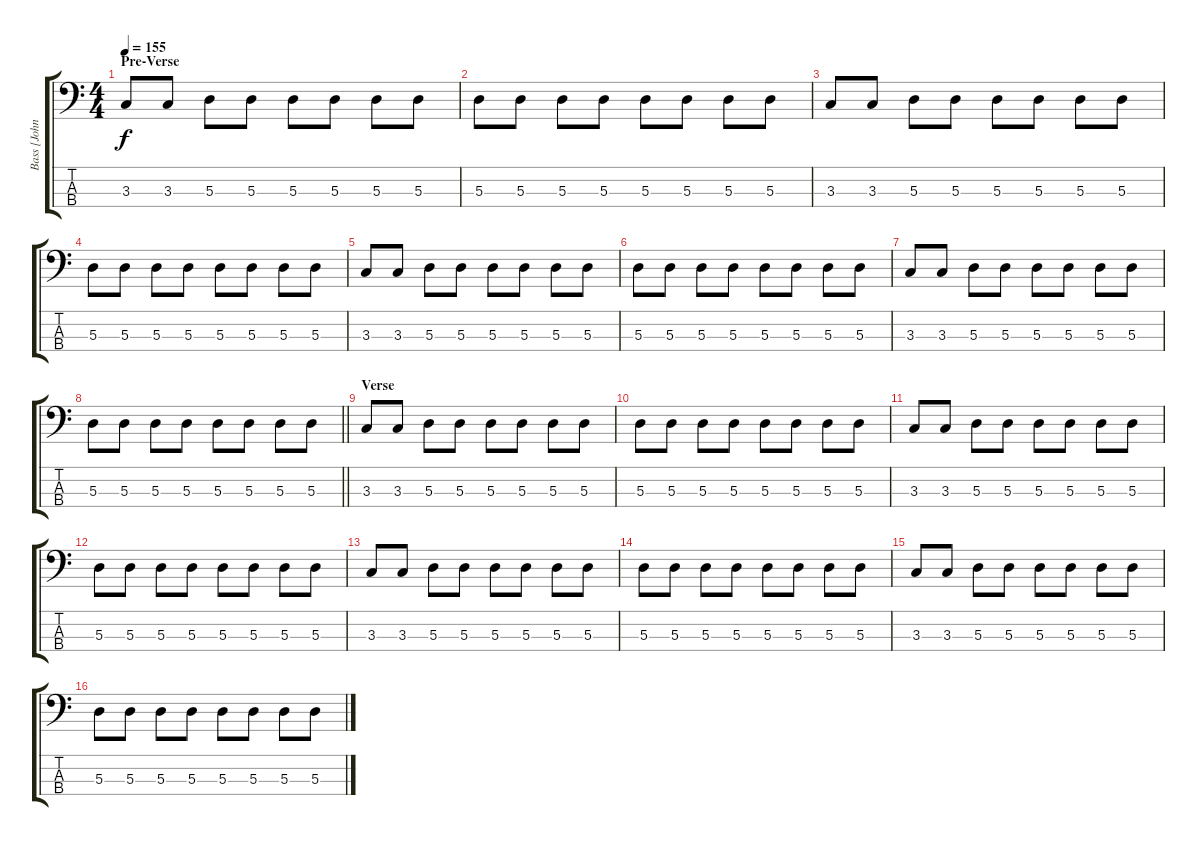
\track ("Bass [John \"Tumor\" Fahnstock]" "Bass [John") {instrument electricbasspick}
\staff {score tabs}
\tuning (G2 D2 A1 D1) {hide}
\ts (4 4)
\section ("" "Pre-Verse")
\tempo 155
\clef f4
\ks c
3.3.8{dy f} 3.3.8 5.3.8 5.3.8 5.3.8 5.3.8 5.3.8 5.3.8 |
5.3.8 5.3.8 5.3.8 5.3.8 5.3.8 5.3.8 5.3.8 5.3.8 |
3.3.8 3.3.8 5.3.8 5.3.8 5.3.8 5.3.8 5.3.8 5.3.8 |
5.3.8 5.3.8 5.3.8 5.3.8 5.3.8 5.3.8 5.3.8 5.3.8 |
3.3.8 3.3.8 5.3.8 5.3.8 5.3.8 5.3.8 5.3.8 5.3.8 |
5.3.8 5.3.8 5.3.8 5.3.8 5.3.8 5.3.8 5.3.8 5.3.8 |
3.3.8 3.3.8 5.3.8 5.3.8 5.3.8 5.3.8 5.3.8 5.3.8 |
\barLineRight lightlight
5.3.8 5.3.8 5.3.8 5.3.8 5.3.8 5.3.8 5.3.8 5.3.8 |
\section ("" "Verse")
3.3.8 3.3.8 5.3.8 5.3.8 5.3.8 5.3.8 5.3.8 5.3.8 |
5.3.8 5.3.8 5.3.8 5.3.8 5.3.8 5.3.8 5.3.8 5.3.8 |
3.3.8 3.3.8 5.3.8 5.3.8 5.3.8 5.3.8 5.3.8 5.3.8 |
5.3.8 5.3.8 5.3.8 5.3.8 5.3.8 5.3.8 5.3.8 5.3.8 |
3.3.8 3.3.8 5.3.8 5.3.8 5.3.8 5.3.8 5.3.8 5.3.8 |
5.3.8 5.3.8 5.3.8 5.3.8 5.3.8 5.3.8 5.3.8 5.3.8 |
3.3.8 3.3.8 5.3.8 5.3.8 5.3.8 5.3.8 5.3.8 5.3.8 |
5.3.8 5.3.8 5.3.8 5.3.8 5.3.8 5.3.8 5.3.8 5.3.8
